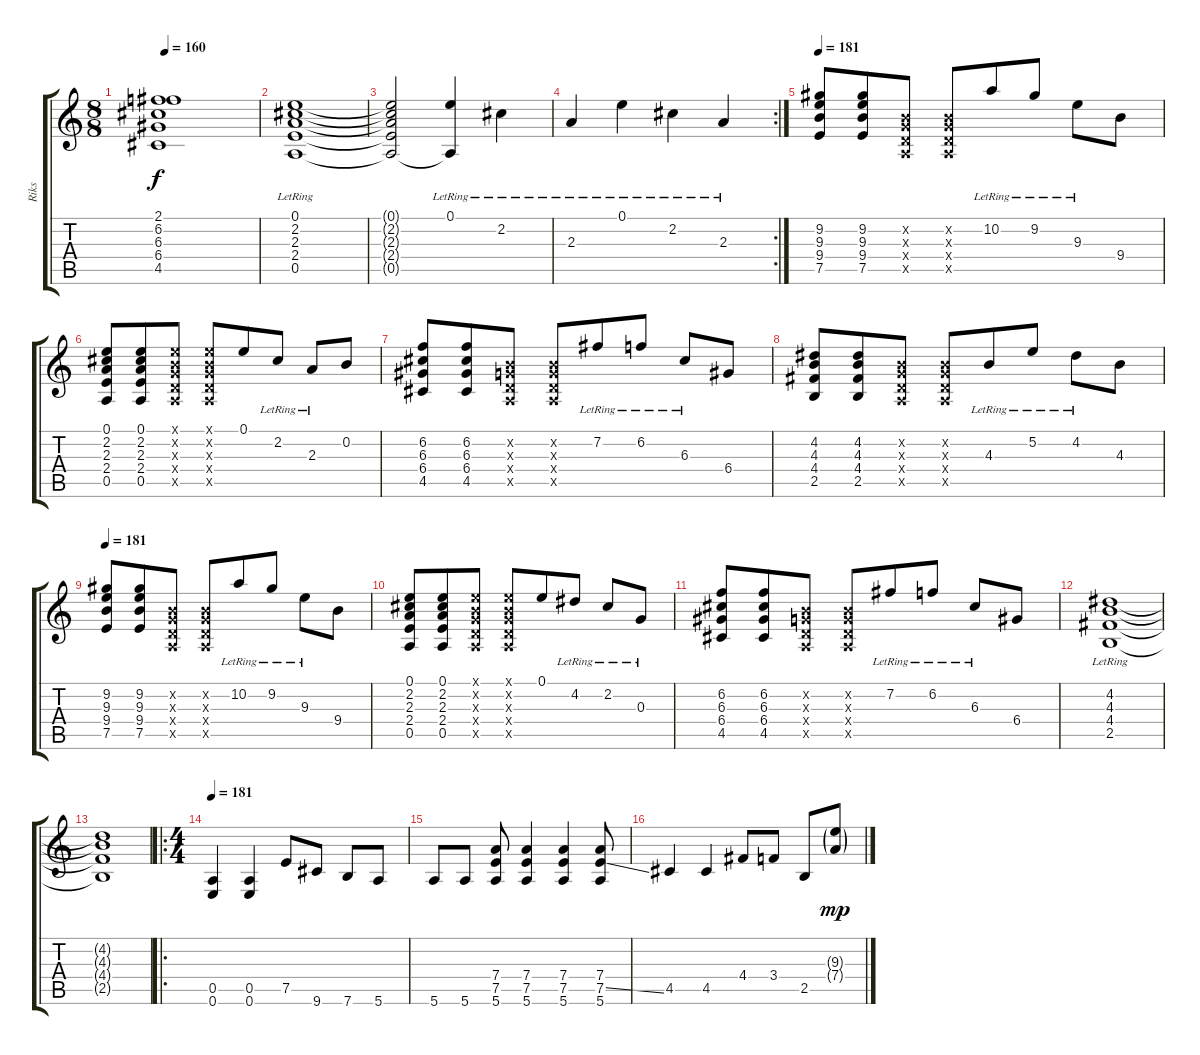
\track ("Riks" "Riks") {instrument distortionguitar}
\staff {score tabs}
\tuning (E4 B3 G3 D3 A2 E2) {hide}
\ts (8 8)
\tempo 160
\clef g2
\ks c
(2.1{t} 6.2{t} 6.3{t} 6.4{t} 4.5{t}).1{dy f} |
(0.1 2.2 2.3 2.4{lr} 0.5).1 |
(0.1{t} 2.2{t} 2.3{t} 2.4{t} 0.5{t}).2 (0.1{lr} 0.5{t}).4 2.2{lr}.4 |
\rc 2
2.3{lr}.4 0.1{lr}.4 2.2{lr}.4 2.3{lr}.4 |
\tempo 181
(9.2 9.3 9.4 7.5).8 (9.2 9.3 9.4 7.5).8 (0.2{x} 0.3{x} 0.4{x} 0.5{x}).8 (0.2{x} 0.3{x} 0.4{x} 0.5{x}).8 10.2{lr}.8 9.2{lr}.8 9.3{lr}.8 9.4.8 |
(0.1 2.2 2.3 2.4 0.5).8 (0.1 2.2 2.3 2.4 0.5).8 (0.1{x} 0.2{x} 0.3{x} 0.4{x} 0.5{x}).8 (0.1{x} 0.2{x} 0.3{x} 0.4{x} 0.5{x}).8 0.1.8 2.2{lr}.8 2.3{lr}.8 0.2.8 |
(6.2 6.3 6.4 4.5).8 (6.2 6.3 6.4 4.5).8 (0.2{x} 0.3{x} 0.4{x} 0.5{x}).8 (0.2{x} 0.3{x} 0.4{x} 0.5{x}).8 7.2{lr}.8 6.2{lr}.8 6.3{lr}.8 6.4.8 |
(4.2 4.3 4.4 2.5).8 (4.2 4.3 4.4 2.5).8 (0.2{x} 0.3{x} 0.4{x} 0.5{x}).8 (0.2{x} 0.3{x} 0.4{x} 0.5{x}).8 4.3{lr}.8 5.2{lr}.8 4.2{lr}.8 4.3.8 |
\tempo 181
(9.2 9.3 9.4 7.5).8 (9.2 9.3 9.4 7.5).8 (0.2{x} 0.3{x} 0.4{x} 0.5{x}).8 (0.2{x} 0.3{x} 0.4{x} 0.5{x}).8 10.2{lr}.8 9.2{lr}.8 9.3{lr}.8 9.4.8 |
(0.1 2.2 2.3 2.4 0.5).8 (0.1 2.2 2.3 2.4 0.5).8 (0.1{x} 0.2{x} 0.3{x} 0.4{x} 0.5{x}).8 (0.1{x} 0.2{x} 0.3{x} 0.4{x} 0.5{x}).8 0.1.8 4.2{lr}.8 2.2{lr}.8 0.3{lr}.8 |
(6.2 6.3 6.4 4.5).8 (6.2 6.3 6.4 4.5).8 (0.2{x} 0.3{x} 0.4{x} 0.5{x}).8 (0.2{x} 0.3{x} 0.4{x} 0.5{x}).8 7.2{lr}.8 6.2{lr}.8 6.3{lr}.8 6.4.8 |
(4.2{lr} 4.3{lr} 4.4{lr} 2.5{lr}).1 |
(4.2{t} 4.3{t} 4.4{t} 2.5{t}).1 |
\ro
\ts (4 4)
\tempo 181
(0.5 0.6).4 (0.5 0.6).4 7.5.8 9.6.8 7.6.8 5.6.8 |
5.6.8 5.6.8 (7.4 7.5 5.6).8 (7.4 7.5 5.6).4 (7.4 7.5 5.6).4 (7.4 7.5{ss} 5.6).8 |
4.5.4 4.5.4 4.4.8 3.4.8 2.5.8 (9.3{ss g} 7.4{ss g}).8{dy mp}
